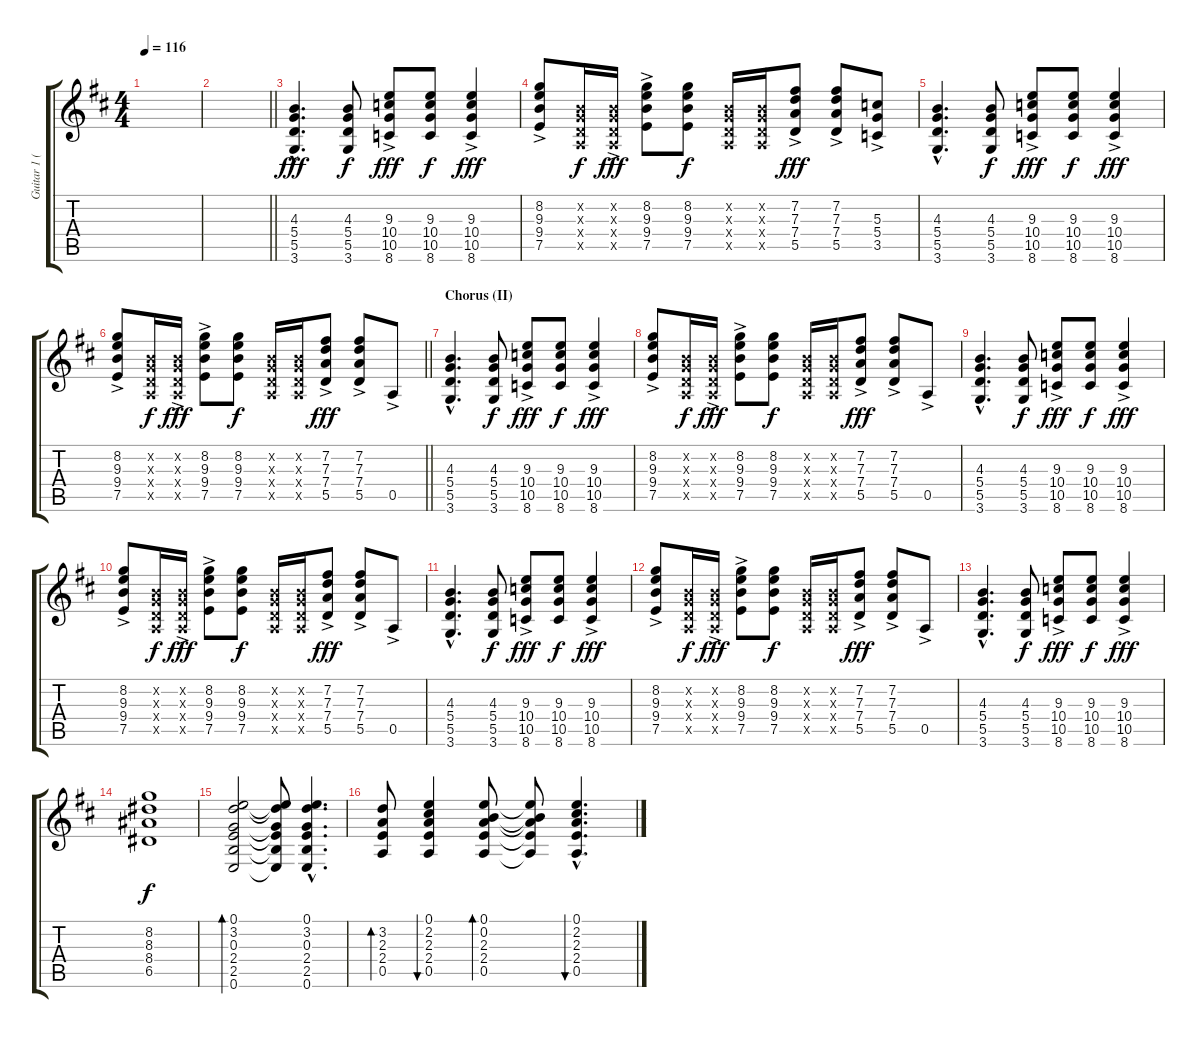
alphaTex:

\track ("Guitar 1 (Steel)" "Guitar 1 (") {instrument acousticguitarsteel}
\staff {score tabs}
\tuning (E4 B3 G3 D3 A2 E2) {hide}
\ts (4 4)
\tempo 116
\clef g2
\ks d
|
\barLineRight lightlight
|
(4.3{hac} 5.4{hac} 5.5{hac} 3.6{hac}).4{d dy fff} (4.3 5.4 5.5 3.6).8{dy f} (9.3{ac} 10.4{ac} 10.5{ac} 8.6{ac}).8{dy fff} (9.3 10.4 10.5 8.6).8{dy f} (9.3{ac} 10.4{ac} 10.5{ac} 8.6{ac}).4{dy fff} |
(8.2{ac} 9.3{ac} 9.4{ac} 7.5{ac}).8 (0.2{x} 0.3{x} 0.4{x} 0.5{x}).16{dy f} (0.2{ac x} 0.3{ac x} 0.4{ac x} 0.5{ac x}).16{dy fff} (8.2{ac} 9.3{ac} 9.4{ac} 7.5{ac}).8 (8.2 9.3 9.4 7.5).8{dy f} (0.2{x} 0.3{x} 0.4{x} 0.5{x}).16 (0.2{x} 0.3{x} 0.4{x} 0.5{x}).16 (7.2{ac} 7.3{ac} 7.4{ac} 5.5{ac}).8{dy fff} (7.2{ac} 7.3{ac} 7.4{ac} 5.5{ac}).8 (5.3{ac} 5.4{ac} 3.5{ac}).8 |
(4.3{hac} 5.4{hac} 5.5{hac} 3.6{hac}).4{d} (4.3 5.4 5.5 3.6).8{dy f} (9.3{ac} 10.4{ac} 10.5{ac} 8.6{ac}).8{dy fff} (9.3 10.4 10.5 8.6).8{dy f} (9.3{ac} 10.4{ac} 10.5{ac} 8.6{ac}).4{dy fff} |
\barLineRight lightlight
(8.2{ac} 9.3{ac} 9.4{ac} 7.5{ac}).8 (0.2{x} 0.3{x} 0.4{x} 0.5{x}).16{dy f} (0.2{ac x} 0.3{ac x} 0.4{ac x} 0.5{ac x}).16{dy fff} (8.2{ac} 9.3{ac} 9.4{ac} 7.5{ac}).8 (8.2 9.3 9.4 7.5).8{dy f} (0.2{x} 0.3{x} 0.4{x} 0.5{x}).16 (0.2{x} 0.3{x} 0.4{x} 0.5{x}).16 (7.2{ac} 7.3{ac} 7.4{ac} 5.5{ac}).8{dy fff} (7.2{ac} 7.3{ac} 7.4{ac} 5.5{ac}).8 0.5{ac}.8 |
\section ("" "Chorus (II)")
(4.3{hac} 5.4{hac} 5.5{hac} 3.6{hac}).4{d} (4.3 5.4 5.5 3.6).8{dy f} (9.3{ac} 10.4{ac} 10.5{ac} 8.6{ac}).8{dy fff} (9.3 10.4 10.5 8.6).8{dy f} (9.3{ac} 10.4{ac} 10.5{ac} 8.6{ac}).4{dy fff} |
(8.2{ac} 9.3{ac} 9.4{ac} 7.5{ac}).8 (0.2{x} 0.3{x} 0.4{x} 0.5{x}).16{dy f} (0.2{ac x} 0.3{ac x} 0.4{ac x} 0.5{ac x}).16{dy fff} (8.2{ac} 9.3{ac} 9.4{ac} 7.5{ac}).8 (8.2 9.3 9.4 7.5).8{dy f} (0.2{x} 0.3{x} 0.4{x} 0.5{x}).16 (0.2{x} 0.3{x} 0.4{x} 0.5{x}).16 (7.2{ac} 7.3{ac} 7.4{ac} 5.5{ac}).8{dy fff} (7.2{ac} 7.3{ac} 7.4{ac} 5.5{ac}).8 0.5{ac}.8 |
(4.3{hac} 5.4{hac} 5.5{hac} 3.6{hac}).4{d} (4.3 5.4 5.5 3.6).8{dy f} (9.3{ac} 10.4{ac} 10.5{ac} 8.6{ac}).8{dy fff} (9.3 10.4 10.5 8.6).8{dy f} (9.3{ac} 10.4{ac} 10.5{ac} 8.6{ac}).4{dy fff} |
(8.2{ac} 9.3{ac} 9.4{ac} 7.5{ac}).8 (0.2{x} 0.3{x} 0.4{x} 0.5{x}).16{dy f} (0.2{ac x} 0.3{ac x} 0.4{ac x} 0.5{ac x}).16{dy fff} (8.2{ac} 9.3{ac} 9.4{ac} 7.5{ac}).8 (8.2 9.3 9.4 7.5).8{dy f} (0.2{x} 0.3{x} 0.4{x} 0.5{x}).16 (0.2{x} 0.3{x} 0.4{x} 0.5{x}).16 (7.2{ac} 7.3{ac} 7.4{ac} 5.5{ac}).8{dy fff} (7.2{ac} 7.3{ac} 7.4{ac} 5.5{ac}).8 0.5{ac}.8 |
(4.3{hac} 5.4{hac} 5.5{hac} 3.6{hac}).4{d} (4.3 5.4 5.5 3.6).8{dy f} (9.3{ac} 10.4{ac} 10.5{ac} 8.6{ac}).8{dy fff} (9.3 10.4 10.5 8.6).8{dy f} (9.3{ac} 10.4{ac} 10.5{ac} 8.6{ac}).4{dy fff} |
(8.2{ac} 9.3{ac} 9.4{ac} 7.5{ac}).8 (0.2{x} 0.3{x} 0.4{x} 0.5{x}).16{dy f} (0.2{ac x} 0.3{ac x} 0.4{ac x} 0.5{ac x}).16{dy fff} (8.2{ac} 9.3{ac} 9.4{ac} 7.5{ac}).8 (8.2 9.3 9.4 7.5).8{dy f} (0.2{x} 0.3{x} 0.4{x} 0.5{x}).16 (0.2{x} 0.3{x} 0.4{x} 0.5{x}).16 (7.2{ac} 7.3{ac} 7.4{ac} 5.5{ac}).8{dy fff} (7.2{ac} 7.3{ac} 7.4{ac} 5.5{ac}).8 0.5{ac}.8 |
(4.3{hac} 5.4{hac} 5.5{hac} 3.6{hac}).4{d} (4.3 5.4 5.5 3.6).8{dy f} (9.3{ac} 10.4{ac} 10.5{ac} 8.6{ac}).8{dy fff} (9.3 10.4 10.5 8.6).8{dy f} (9.3{ac} 10.4{ac} 10.5{ac} 8.6{ac}).4{dy fff} |
(8.2 8.3 8.4 6.5).1{dy f} |
(0.1 3.2 0.3 2.4 2.5 0.6).2{bd 120} (0.1{t} 3.2{t} 0.3{t} 2.4{t} 2.5{t} 0.6{t}).8 (0.1{hac} 3.2{hac} 0.3{hac} 2.4{hac} 2.5{hac} 0.6{hac}).4{d} |
(3.2 2.3 2.4 0.5).8{bd 120} (0.1 2.2 2.3 2.4 0.5).4{bu 120} (0.1 0.2 2.3 2.4 0.5).8{bd 120} (0.1{t} 0.2{t} 2.3{t} 2.4{t} 0.5{t}).8 (0.1{hac} 2.2{hac} 2.3{hac} 2.4{hac} 0.5{hac}).4{d bu 120}
